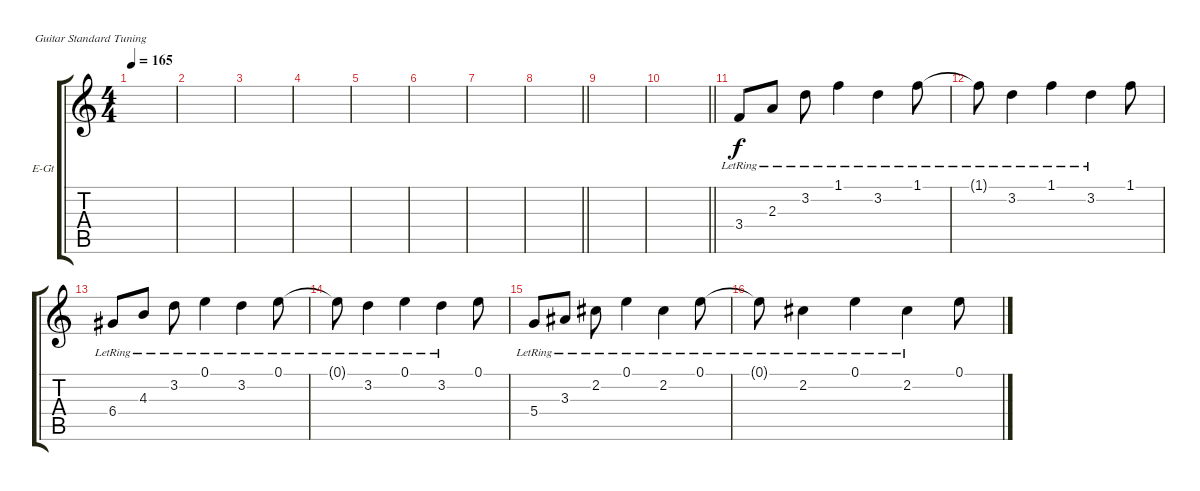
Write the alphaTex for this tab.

\defaultSystemsLayout 4
\bracketExtendMode groupsimilarinstruments
\firstSystemTrackNameOrientation horizontal
\otherSystemsTrackNameOrientation horizontal
\track ("Electric Guitar" "E-Gt") {instrument electricguitarclean}
\staff {score tabs}
\tuning (E4 B3 G3 D3 A2 E2)
\ts (4 4)
\tempo 165
\clef g2
\ks c
|
|
|
|
|
|
|
\barLineRight lightlight
|
|
\barLineRight lightlight
|
3.4{lr}.8 2.3{lr}.8 3.2{lr}.8 1.1{lr}.4 3.2{lr}.4 1.1{lr}.8 |
1.1{lr t}.8 3.2{lr}.4 1.1{lr}.4 3.2{lr}.4 1.1.8 |
6.4{lr}.8 4.3{lr}.8 3.2{lr}.8 0.1{lr}.4 3.2{lr}.4 0.1{lr}.8 |
0.1{lr t}.8 3.2{lr}.4 0.1{lr}.4 3.2{lr}.4 0.1.8 |
5.4{lr}.8 3.3{lr}.8 2.2{lr}.8 0.1{lr}.4 2.2{lr}.4 0.1{lr}.8 |
0.1{lr t}.8 2.2{lr}.4 0.1{lr}.4 2.2{lr}.4 0.1.8
